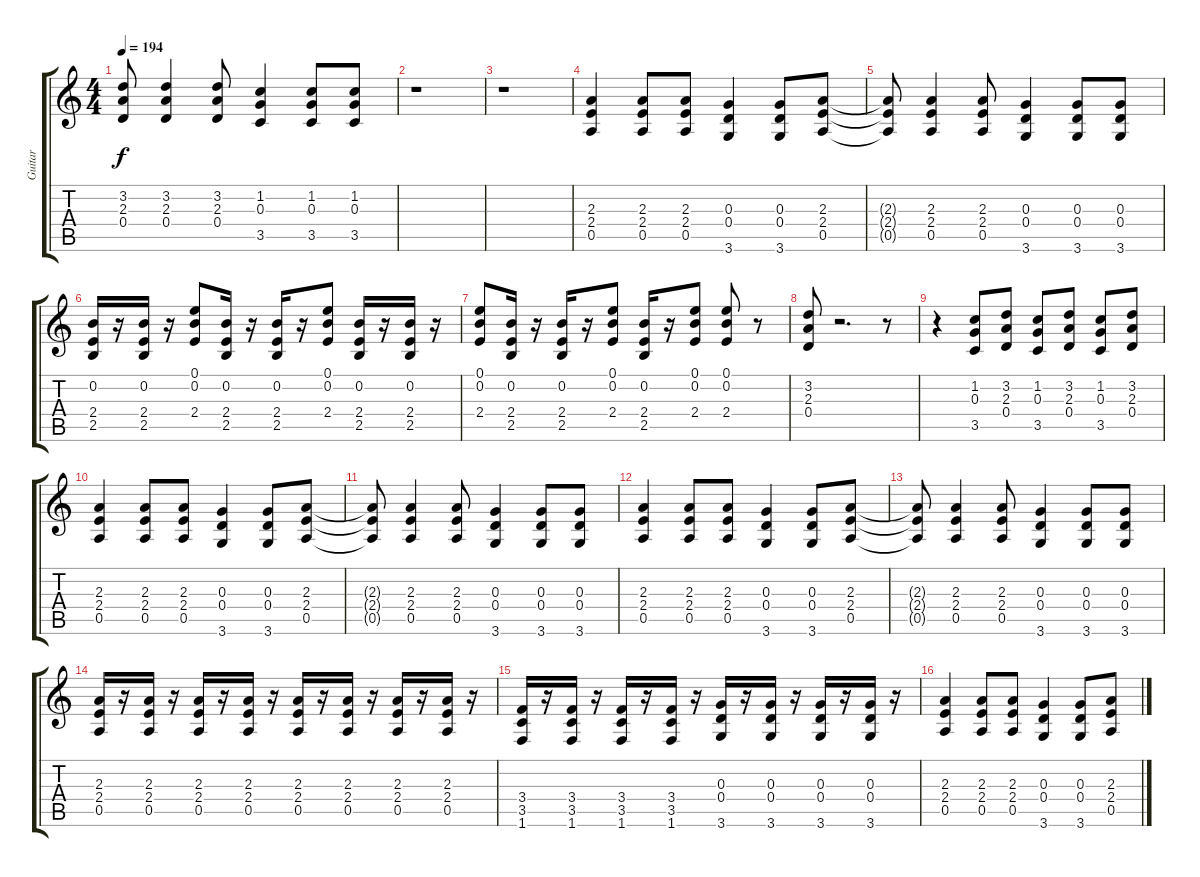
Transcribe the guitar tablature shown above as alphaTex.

\track ("Guitar" "Guitar") {instrument distortionguitar}
\staff {score tabs}
\tuning (E4 B3 G3 D3 A2 E2) {hide}
\ts (4 4)
\tempo 194
\clef g2
\ks c
(3.2{t} 2.3{t} 0.4{t}).8{dy f} (3.2 2.3 0.4).4 (3.2 2.3 0.4).8 (1.2 0.3 3.5).4 (1.2 0.3 3.5).8 (1.2 0.3 3.5).8 |
r.1 |
r.1 |
(2.3 2.4 0.5).4 (2.3 2.4 0.5).8 (2.3 2.4 0.5).8 (0.3 0.4 3.6).4 (0.3 0.4 3.6).8 (2.3 2.4 0.5).8 |
(2.3{t} 2.4{t} 0.5{t}).8 (2.3 2.4 0.5).4 (2.3 2.4 0.5).8 (0.3 0.4 3.6).4 (0.3 0.4 3.6).8 (0.3 0.4 3.6).8 |
(0.2 2.4 2.5).16 r.16 (0.2 2.4 2.5).16 r.16 (0.1 0.2 2.4).8 (0.2 2.4 2.5).16 r.16 (0.2 2.4 2.5).16 r.16 (0.1 0.2 2.4).8 (0.2 2.4 2.5).16 r.16 (0.2 2.4 2.5).16 r.16 |
(0.1 0.2 2.4).8 (0.2 2.4 2.5).16 r.16 (0.2 2.4 2.5).16 r.16 (0.1 0.2 2.4).8 (0.2 2.4 2.5).16 r.16 (0.1 0.2 2.4).8 (0.1 0.2 2.4).8 r.8 |
(3.2 2.3 0.4).8 r.2{d} r.8 |
r.4 (1.2 0.3 3.5).8 (3.2 2.3 0.4).8 (1.2 0.3 3.5).8 (3.2 2.3 0.4).8 (1.2 0.3 3.5).8 (3.2 2.3 0.4).8 |
(2.3 2.4 0.5).4 (2.3 2.4 0.5).8 (2.3 2.4 0.5).8 (0.3 0.4 3.6).4 (0.3 0.4 3.6).8 (2.3 2.4 0.5).8 |
(2.3{t} 2.4{t} 0.5{t}).8 (2.3 2.4 0.5).4 (2.3 2.4 0.5).8 (0.3 0.4 3.6).4 (0.3 0.4 3.6).8 (0.3 0.4 3.6).8 |
(2.3 2.4 0.5).4 (2.3 2.4 0.5).8 (2.3 2.4 0.5).8 (0.3 0.4 3.6).4 (0.3 0.4 3.6).8 (2.3 2.4 0.5).8 |
(2.3{t} 2.4{t} 0.5{t}).8 (2.3 2.4 0.5).4 (2.3 2.4 0.5).8 (0.3 0.4 3.6).4 (0.3 0.4 3.6).8 (0.3 0.4 3.6).8 |
(2.3 2.4 0.5).16 r.16 (2.3 2.4 0.5).16 r.16 (2.3 2.4 0.5).16 r.16 (2.3 2.4 0.5).16 r.16 (2.3 2.4 0.5).16 r.16 (2.3 2.4 0.5).16 r.16 (2.3 2.4 0.5).16 r.16 (2.3 2.4 0.5).16 r.16 |
(3.4 3.5 1.6).16 r.16 (3.4 3.5 1.6).16 r.16 (3.4 3.5 1.6).16 r.16 (3.4 3.5 1.6).16 r.16 (0.3 0.4 3.6).16 r.16 (0.3 0.4 3.6).16 r.16 (0.3 0.4 3.6).16 r.16 (0.3 0.4 3.6).16 r.16 |
(2.3 2.4 0.5).4 (2.3 2.4 0.5).8 (2.3 2.4 0.5).8 (0.3 0.4 3.6).4 (0.3 0.4 3.6).8 (2.3 2.4 0.5).8
